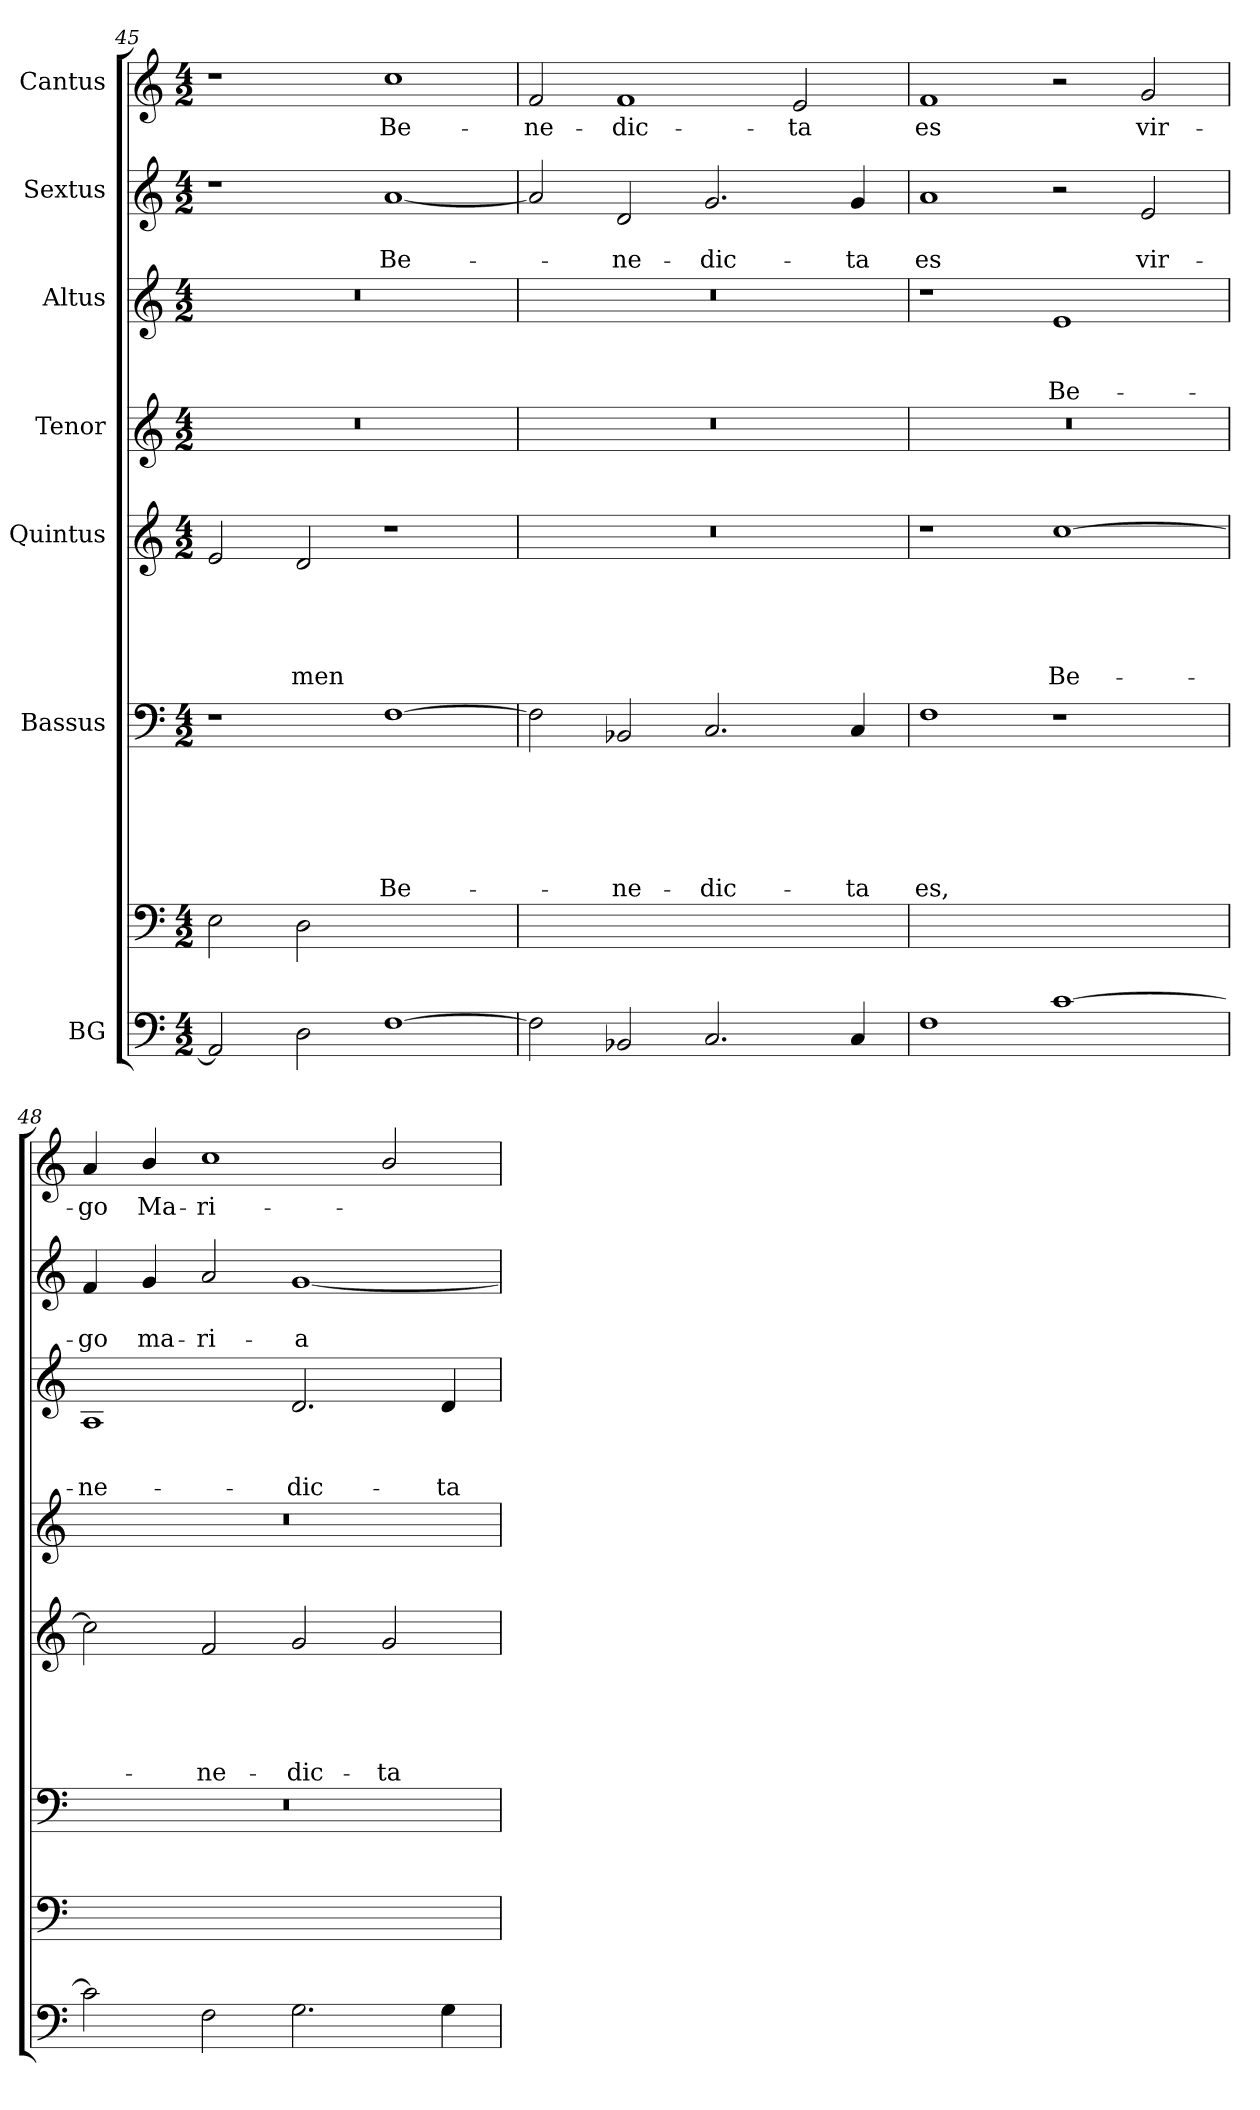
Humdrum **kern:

**kern	**kern	**kern	**text	**text	**text	**text	**text	**text	**kern	**text	**text	**text	**text	**text	**kern	**kern	**text	**text	**text	**kern	**text	**text	**kern	**text
*part7	*part7	*part6	*part6	*part6	*part6	*part6	*part6	*part6	*part5	*part5	*part5	*part5	*part5	*part5	*part4	*part3	*part3	*part3	*part3	*part2	*part2	*part2	*part1	*part1
*staff8	*staff7	*staff6	*staff6	*staff6	*staff6	*staff6	*staff6	*staff6	*staff5	*staff5	*staff5	*staff5	*staff5	*staff5	*staff4	*staff3	*staff3	*staff3	*staff3	*staff2	*staff2	*staff2	*staff1	*staff1
*I"BG	*	*I"Bassus	*	*	*	*	*	*	*I"Quintus	*	*	*	*	*	*I"Tenor	*I"Altus	*	*	*	*I"Sextus	*	*	*I"Cantus	*
*clefF4	*clefF4	*clefF4	*	*	*	*	*	*	*clefG2	*	*	*	*	*	*clefG2	*clefG2	*	*	*	*clefG2	*	*	*clefG2	*
*	*	*	*	*	*	*	*	*	*ITrd7c12	*	*	*	*	*	*ITrd7c12	*	*	*	*	*	*	*	*	*
*k[]	*k[]	*k[]	*	*	*	*	*	*	*k[]	*	*	*	*	*	*k[]	*k[]	*	*	*	*k[]	*	*	*k[]	*
*C:	*C:	*C:	*	*	*	*	*	*	*C:	*	*	*	*	*	*C:	*C:	*	*	*	*C:	*	*	*C:	*
*M4/2	*M4/2	*M4/2	*	*	*	*	*	*	*M4/2	*	*	*	*	*	*M4/2	*M4/2	*	*	*	*M4/2	*	*	*M4/2	*
=45	=45	=45	=45	=45	=45	=45	=45	=45	=45	=45	=45	=45	=45	=45	=45	=45	=45	=45	=45	=45	=45	=45	=45	=45
2AA/]	2E\	1r	.	.	.	.	.	.	2E/	.	.	.	.	.	0r	0r	.	.	.	1r	.	.	1r	.
!	!	!	!	!	!	!	!	!	!	!	!	!	!	!LO:LY:b	!	!	!	!	!	!	!	!	!	!
2D\	2D\	.	.	.	.	.	.	.	2D/	.	.	.	.	-men	.	.	.	.	.	.	.	.	.	.
!	!	!	!	!	!	!	!	!LO:LY:b	!	!	!	!	!	!	!	!	!	!	!	!	!	!LO:LY:b	!	!LO:LY:b
[>1F	1ryy	[>1F	.	.	.	.	.	Be-	1r	.	.	.	.	.	.	.	.	.	.	[<1a	.	Be-	1cc	Be-
=46	=46	=46	=46	=46	=46	=46	=46	=46	=46	=46	=46	=46	=46	=46	=46	=46	=46	=46	=46	=46	=46	=46	=46	=46
!	!	!	!	!	!	!	!	!	!	!	!	!	!	!	!	!	!	!	!	!	!	!	!	!LO:LY:b
2F\]	0ryy	2F\]	.	.	.	.	.	.	0r	.	.	.	.	.	0r	0r	.	.	.	2a/]	.	.	2f/	-ne-
!	!	!	!	!	!	!	!	!LO:LY:b	!	!	!	!	!	!	!	!	!	!	!	!	!	!LO:LY:b	!	!LO:LY:b
2BB-X/	.	2BB-X/	.	.	.	.	.	-ne-	.	.	.	.	.	.	.	.	.	.	.	2d/	.	-ne-	1f	-dic-
!	!	!	!	!	!	!	!	!LO:LY:b	!	!	!	!	!	!	!	!	!	!	!	!	!	!LO:LY:b	!	!
2.C/	.	2.C/	.	.	.	.	.	-dic-	.	.	.	.	.	.	.	.	.	.	.	2.g/	.	-dic-	.	.
!	!	!	!	!	!	!	!	!	!	!	!	!	!	!	!	!	!	!	!	!	!	!	!	!LO:LY:b
.	.	.	.	.	.	.	.	.	.	.	.	.	.	.	.	.	.	.	.	.	.	.	2e/	-ta
!	!	!	!	!	!	!	!	!LO:LY:b	!	!	!	!	!	!	!	!	!	!	!	!	!	!LO:LY:b	!	!
4C/	.	4C/	.	.	.	.	.	-ta	.	.	.	.	.	.	.	.	.	.	.	4g/	.	-ta	.	.
=47	=47	=47	=47	=47	=47	=47	=47	=47	=47	=47	=47	=47	=47	=47	=47	=47	=47	=47	=47	=47	=47	=47	=47	=47
!	!	!	!	!	!	!	!	!LO:LY:b	!	!	!	!	!	!	!	!	!	!	!	!	!	!LO:LY:b	!	!LO:LY:b
1F	0ryy	1F	.	.	.	.	.	es,	1r	.	.	.	.	.	0r	1r	.	.	.	1a	.	es	1f	es
!	!	!	!	!	!	!	!	!	!	!	!	!	!	!LO:LY:b	!	!	!	!	!LO:LY:b	!	!	!	!	!
[>1c	.	1r	.	.	.	.	.	.	[>1c	.	.	.	.	Be-	.	1e	.	.	Be-	2r	.	.	2r	.
!	!	!	!	!	!	!	!	!	!	!	!	!	!	!	!	!	!	!	!	!	!	!LO:LY:b	!	!LO:LY:b
.	.	.	.	.	.	.	.	.	.	.	.	.	.	.	.	.	.	.	.	2e/	.	vir-	2g/	vir-
=48	=48	=48	=48	=48	=48	=48	=48	=48	=48	=48	=48	=48	=48	=48	=48	=48	=48	=48	=48	=48	=48	=48	=48	=48
!	!	!	!	!	!	!	!	!	!	!	!	!	!	!	!	!	!	!	!LO:LY:b	!	!	!LO:LY:b	!	!LO:LY:b
2c\]	0ryy	0r	.	.	.	.	.	.	2c\]	.	.	.	.	.	0r	1A	.	.	-ne-	4f/	.	-go	4a/	-go
!	!	!	!	!	!	!	!	!	!	!	!	!	!	!	!	!	!	!	!	!	!	!LO:LY:b	!	!LO:LY:b
.	.	.	.	.	.	.	.	.	.	.	.	.	.	.	.	.	.	.	.	4g/	.	ma-	4b/	Ma-
!	!	!	!	!	!	!	!	!	!	!	!	!	!	!LO:LY:b	!	!	!	!	!	!	!	!LO:LY:b	!	!LO:LY:b
2F\	.	.	.	.	.	.	.	.	2F/	.	.	.	.	-ne-	.	.	.	.	.	2a/	.	-ri-	1cc	-ri-
!	!	!	!	!	!	!	!	!	!	!	!	!	!	!LO:LY:b	!	!	!	!	!LO:LY:b	!	!	!LO:LY:b	!	!
2.G\	.	.	.	.	.	.	.	.	2G/	.	.	.	.	-dic-	.	2.d/	.	.	-dic-	[<1g	.	-a	.	.
!	!	!	!	!	!	!	!	!	!	!	!	!	!	!LO:LY:b	!	!	!	!	!	!	!	!	!	!
.	.	.	.	.	.	.	.	.	2G/	.	.	.	.	-ta	.	.	.	.	.	.	.	.	2b/	.
!	!	!	!	!	!	!	!	!	!	!	!	!	!	!	!	!	!	!	!LO:LY:b	!	!	!	!	!
4G\	.	.	.	.	.	.	.	.	.	.	.	.	.	.	.	4d/	.	.	-ta	.	.	.	.	.
=	=	=	=	=	=	=	=	=	=	=	=	=	=	=	=	=	=	=	=	=	=	=	=	=
*-	*-	*-	*-	*-	*-	*-	*-	*-	*-	*-	*-	*-	*-	*-	*-	*-	*-	*-	*-	*-	*-	*-	*-	*-
